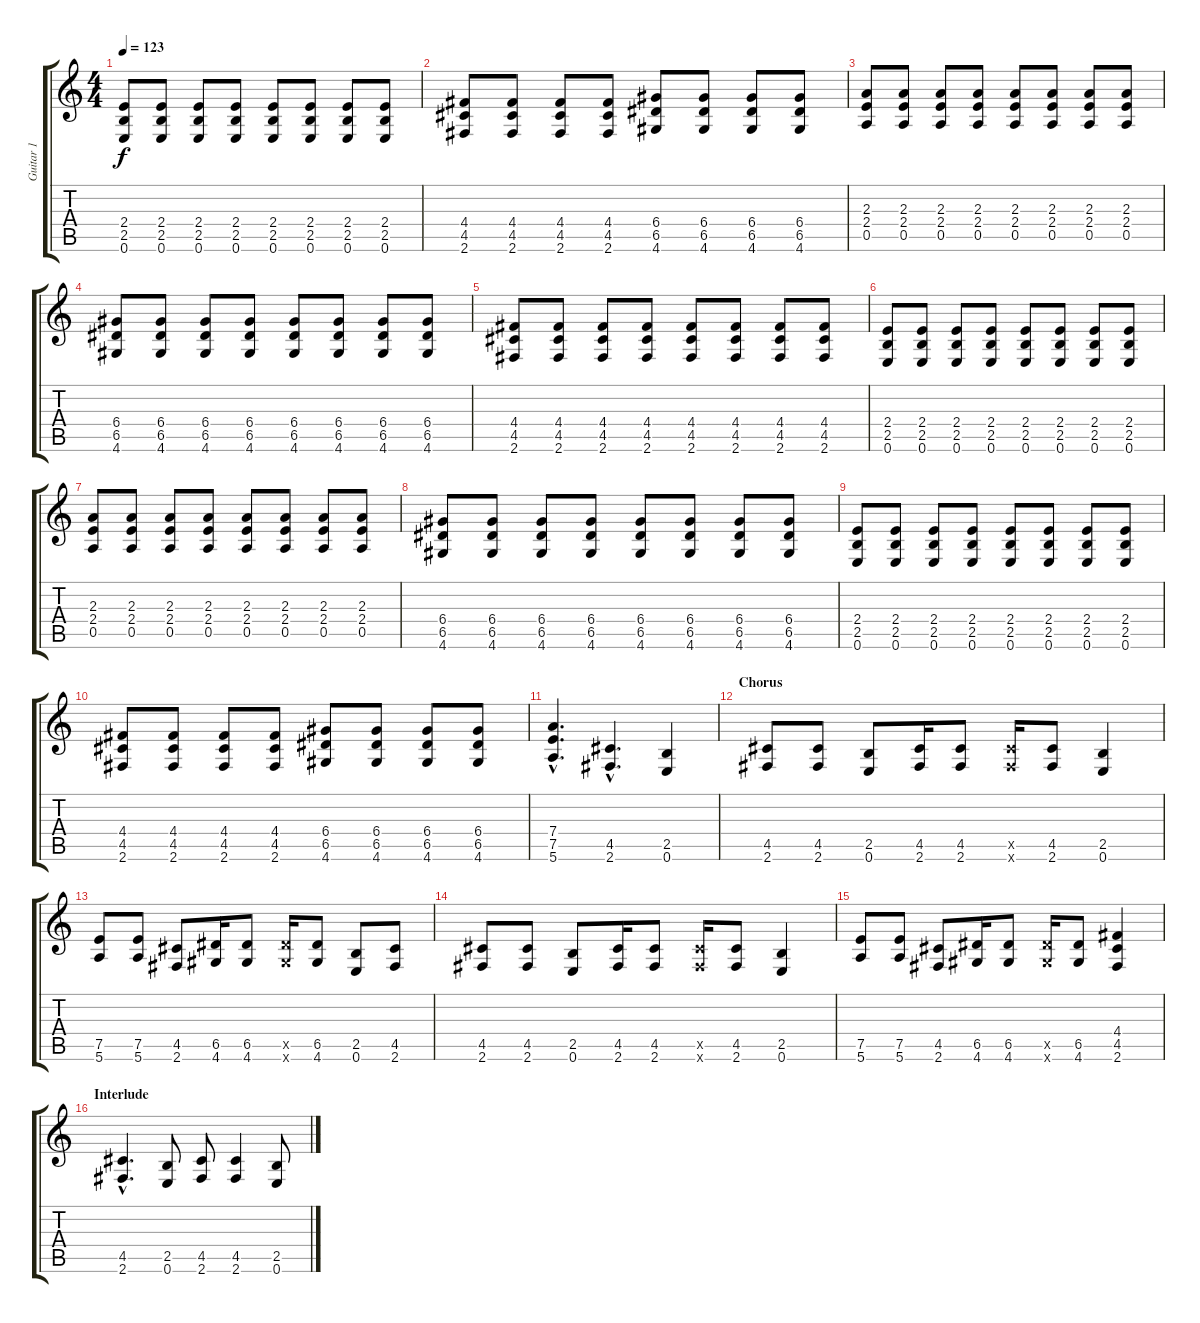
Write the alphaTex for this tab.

\track ("Guitar 1" "Guitar 1") {instrument distortionguitar}
\staff {score tabs}
\tuning (E4 B3 G3 D3 A2 E2) {hide}
\ts (4 4)
\tempo 123
\clef g2
\ks c
(2.4 2.5 0.6).8{dy f} (2.4 2.5 0.6).8 (2.4 2.5 0.6).8 (2.4 2.5 0.6).8 (2.4 2.5 0.6).8 (2.4 2.5 0.6).8 (2.4 2.5 0.6).8 (2.4 2.5 0.6).8 |
(4.4 4.5 2.6).8 (4.4 4.5 2.6).8 (4.4 4.5 2.6).8 (4.4 4.5 2.6).8 (6.4 6.5 4.6).8 (6.4 6.5 4.6).8 (6.4 6.5 4.6).8 (6.4 6.5 4.6).8 |
(2.3 2.4 0.5).8 (2.3 2.4 0.5).8 (2.3 2.4 0.5).8 (2.3 2.4 0.5).8 (2.3 2.4 0.5).8 (2.3 2.4 0.5).8 (2.3 2.4 0.5).8 (2.3 2.4 0.5).8 |
(6.4 6.5 4.6).8 (6.4 6.5 4.6).8 (6.4 6.5 4.6).8 (6.4 6.5 4.6).8 (6.4 6.5 4.6).8 (6.4 6.5 4.6).8 (6.4 6.5 4.6).8 (6.4 6.5 4.6).8 |
(4.4 4.5 2.6).8 (4.4 4.5 2.6).8 (4.4 4.5 2.6).8 (4.4 4.5 2.6).8 (4.4 4.5 2.6).8 (4.4 4.5 2.6).8 (4.4 4.5 2.6).8 (4.4 4.5 2.6).8 |
(2.4 2.5 0.6).8 (2.4 2.5 0.6).8 (2.4 2.5 0.6).8 (2.4 2.5 0.6).8 (2.4 2.5 0.6).8 (2.4 2.5 0.6).8 (2.4 2.5 0.6).8 (2.4 2.5 0.6).8 |
(2.3 2.4 0.5).8 (2.3 2.4 0.5).8 (2.3 2.4 0.5).8 (2.3 2.4 0.5).8 (2.3 2.4 0.5).8 (2.3 2.4 0.5).8 (2.3 2.4 0.5).8 (2.3 2.4 0.5).8 |
(6.4 6.5 4.6).8 (6.4 6.5 4.6).8 (6.4 6.5 4.6).8 (6.4 6.5 4.6).8 (6.4 6.5 4.6).8 (6.4 6.5 4.6).8 (6.4 6.5 4.6).8 (6.4 6.5 4.6).8 |
(2.4 2.5 0.6).8 (2.4 2.5 0.6).8 (2.4 2.5 0.6).8 (2.4 2.5 0.6).8 (2.4 2.5 0.6).8 (2.4 2.5 0.6).8 (2.4 2.5 0.6).8 (2.4 2.5 0.6).8 |
(4.4 4.5 2.6).8 (4.4 4.5 2.6).8 (4.4 4.5 2.6).8 (4.4 4.5 2.6).8 (6.4 6.5 4.6).8 (6.4 6.5 4.6).8 (6.4 6.5 4.6).8 (6.4 6.5 4.6).8 |
(7.4{hac} 7.5{hac} 5.6{hac}).4{d} (4.5{hac} 2.6{hac}).4{d} (2.5 0.6).4 |
\section ("" "Chorus")
(4.5 2.6).8 (4.5 2.6).8 (2.5 0.6).8 (4.5 2.6).16 (4.5 2.6).8 (4.5{x} 2.6{x}).16 (4.5 2.6).8 (2.5 0.6).4 |
(7.5 5.6).8 (7.5 5.6).8 (4.5 2.6).8 (6.5 4.6).16 (6.5 4.6).8 (6.5{x} 4.6{x}).16 (6.5 4.6).8 (2.5 0.6).8 (4.5 2.6).8 |
(4.5 2.6).8 (4.5 2.6).8 (2.5 0.6).8 (4.5 2.6).16 (4.5 2.6).8 (4.5{x} 2.6{x}).16 (4.5 2.6).8 (2.5 0.6).4 |
(7.5 5.6).8 (7.5 5.6).8 (4.5 2.6).8 (6.5 4.6).16 (6.5 4.6).8 (6.5{x} 4.6{x}).16 (6.5 4.6).8 (4.4 4.5 2.6).4 |
\section ("" "Interlude")
(4.5{hac} 2.6{hac}).4{d} (2.5 0.6).8 (4.5 2.6).8 (4.5 2.6).4 (2.5 0.6).8
